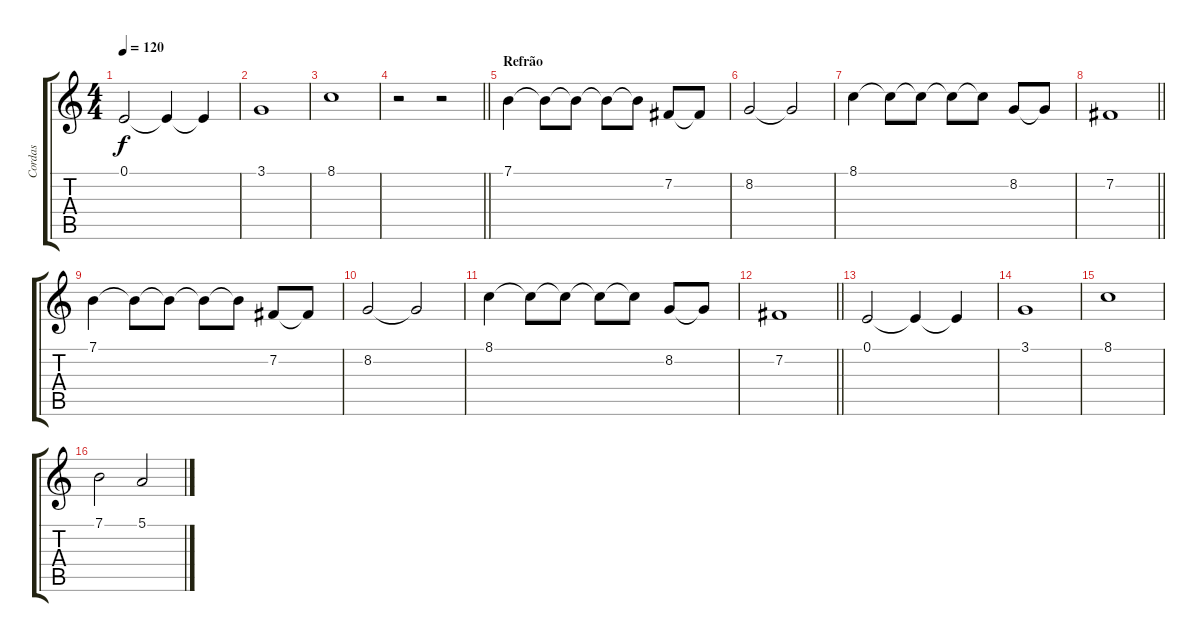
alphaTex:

\track ("Cordas" "Cordas") {instrument stringensemble2}
\staff {score tabs}
\tuning (E4 B3 G3 D3 A2 E2) {hide}
\ts (4 4)
\tempo 120
\clef g2
\ks c
0.1.2{dy f} 0.1{t}.4 0.1{t}.4 |
3.1.1 |
8.1.1 |
\barLineRight lightlight
r.2 r.2 |
\section ("" "Refrão")
7.1.4 7.1{t}.8 7.1{t}.8 7.1{t}.8 7.1{t}.8 7.2.8 7.2{t}.8 |
8.2.2 8.2{t}.2 |
8.1.4 8.1{t}.8 8.1{t}.8 8.1{t}.8 8.1{t}.8 8.2.8 8.2{t}.8 |
\barLineRight lightlight
7.2.1 |
7.1.4 7.1{t}.8 7.1{t}.8 7.1{t}.8 7.1{t}.8 7.2.8 7.2{t}.8 |
8.2.2 8.2{t}.2 |
8.1.4 8.1{t}.8 8.1{t}.8 8.1{t}.8 8.1{t}.8 8.2.8 8.2{t}.8 |
\barLineRight lightlight
7.2.1 |
0.1.2 0.1{t}.4 0.1{t}.4 |
3.1.1 |
8.1.1 |
7.1.2 5.1.2
